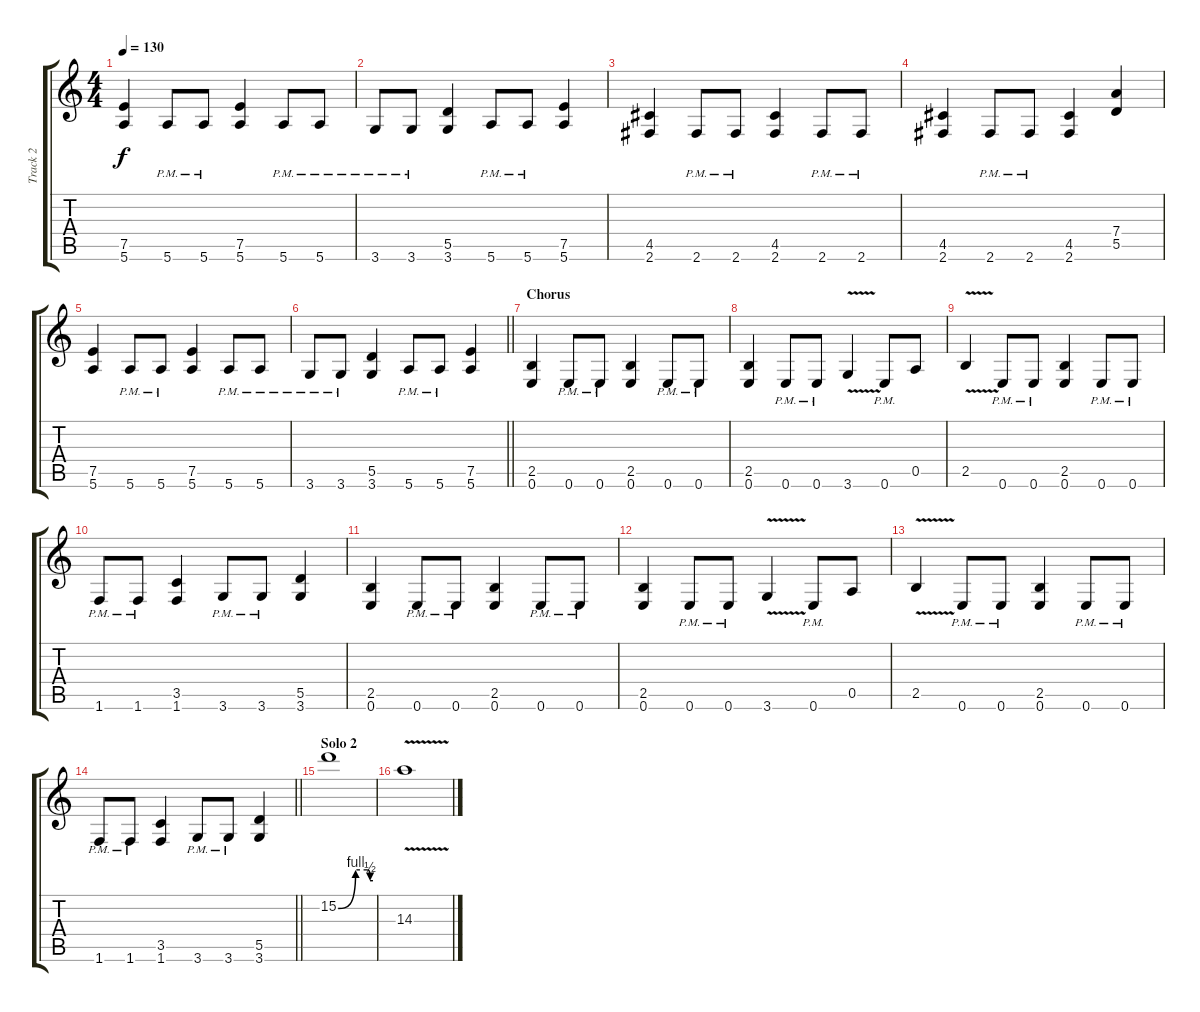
\track ("Track 2" "Track 2") {instrument distortionguitar}
\staff {score tabs}
\tuning (E4 B3 G3 D3 A2 E2) {hide}
\ts (4 4)
\tempo 130
\clef g2
\ks c
(7.5 5.6).4{dy f} 5.6{pm}.8 5.6{pm}.8 (7.5 5.6).4 5.6{pm}.8 5.6{pm}.8 |
3.6{pm}.8 3.6{pm}.8 (5.5 3.6).4 5.6{pm}.8 5.6{pm}.8 (7.5 5.6).4 |
(4.5 2.6).4 2.6{pm}.8 2.6{pm}.8 (4.5 2.6).4 2.6{pm}.8 2.6{pm}.8 |
(4.5 2.6).4 2.6{pm}.8 2.6{pm}.8 (4.5 2.6).4 (7.4 5.5).4 |
(7.5 5.6).4 5.6{pm}.8 5.6{pm}.8 (7.5 5.6).4 5.6{pm}.8 5.6{pm}.8 |
\barLineRight lightlight
3.6{pm}.8 3.6{pm}.8 (5.5 3.6).4 5.6{pm}.8 5.6{pm}.8 (7.5 5.6).4 |
\section ("" "Chorus")
(2.5 0.6).4 0.6{pm}.8 0.6{pm}.8 (2.5 0.6).4 0.6{pm}.8 0.6{pm}.8 |
(2.5 0.6).4 0.6{pm}.8 0.6{pm}.8 3.6{v}.4 0.6{pm}.8 0.5.8 |
2.5{v}.4 0.6{pm}.8 0.6{pm}.8 (2.5 0.6).4 0.6{pm}.8 0.6{pm}.8 |
1.6{pm}.8 1.6{pm}.8 (3.5 1.6).4 3.6{pm}.8 3.6{pm}.8 (5.5 3.6).4 |
(2.5 0.6).4 0.6{pm}.8 0.6{pm}.8 (2.5 0.6).4 0.6{pm}.8 0.6{pm}.8 |
(2.5 0.6).4 0.6{pm}.8 0.6{pm}.8 3.6{v}.4 0.6{pm}.8 0.5.8 |
2.5{v}.4 0.6{pm}.8 0.6{pm}.8 (2.5 0.6).4 0.6{pm}.8 0.6{pm}.8 |
\barLineRight lightlight
1.6{pm}.8 1.6{pm}.8 (3.5 1.6).4 3.6{pm}.8 3.6{pm}.8 (5.5 3.6).4 |
\section ("" "Solo 2")
15.2{be (custom 0 0 30 4 50 4 55 2 60 2)}.1 |
14.3{v}.1
